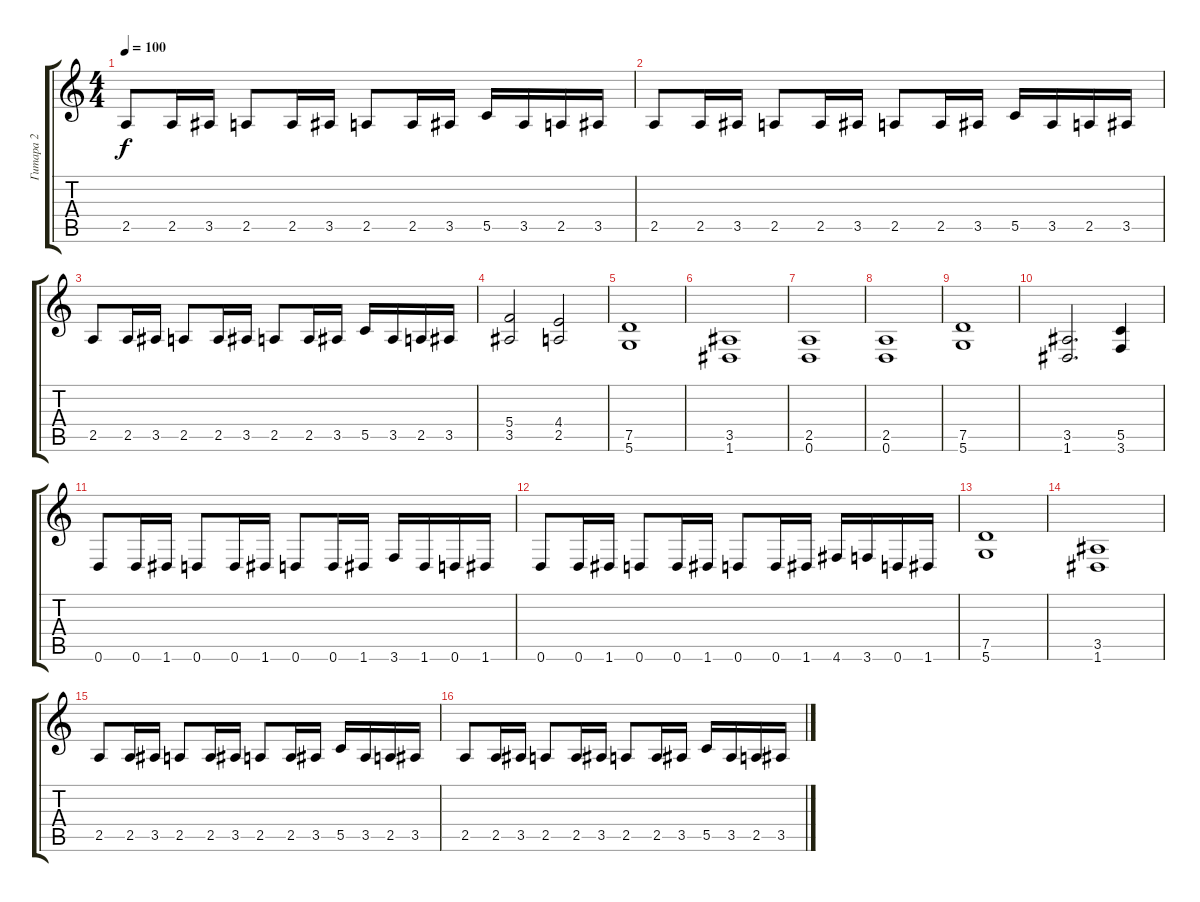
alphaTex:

\track ("Гитара 2" "Гитара 2") {instrument overdrivenguitar}
\staff {score tabs}
\tuning (D4 A3 F3 C3 G2 D2) {hide}
\ts (4 4)
\tempo 100
\clef g2
\ks c
2.5.8{dy f} 2.5.16 3.5.16 2.5.8 2.5.16 3.5.16 2.5.8 2.5.16 3.5.16 5.5.16 3.5.16 2.5.16 3.5.16 |
2.5.8 2.5.16 3.5.16 2.5.8 2.5.16 3.5.16 2.5.8 2.5.16 3.5.16 5.5.16 3.5.16 2.5.16 3.5.16 |
2.5.8 2.5.16 3.5.16 2.5.8 2.5.16 3.5.16 2.5.8 2.5.16 3.5.16 5.5.16 3.5.16 2.5.16 3.5.16 |
(5.4 3.5).2 (4.4 2.5).2 |
(7.5 5.6).1 |
(3.5 1.6).1 |
(2.5 0.6).1 |
(2.5 0.6).1 |
(7.5 5.6).1 |
(3.5 1.6).2{d} (5.5 3.6).4 |
0.6.8 0.6.16 1.6.16 0.6.8 0.6.16 1.6.16 0.6.8 0.6.16 1.6.16 3.6.16 1.6.16 0.6.16 1.6.16 |
0.6.8 0.6.16 1.6.16 0.6.8 0.6.16 1.6.16 0.6.8 0.6.16 1.6.16 4.6.16 3.6.16 0.6.16 1.6.16 |
(7.5 5.6).1 |
(3.5 1.6).1 |
2.5.8 2.5.16 3.5.16 2.5.8 2.5.16 3.5.16 2.5.8 2.5.16 3.5.16 5.5.16 3.5.16 2.5.16 3.5.16 |
2.5.8 2.5.16 3.5.16 2.5.8 2.5.16 3.5.16 2.5.8 2.5.16 3.5.16 5.5.16 3.5.16 2.5.16 3.5.16
